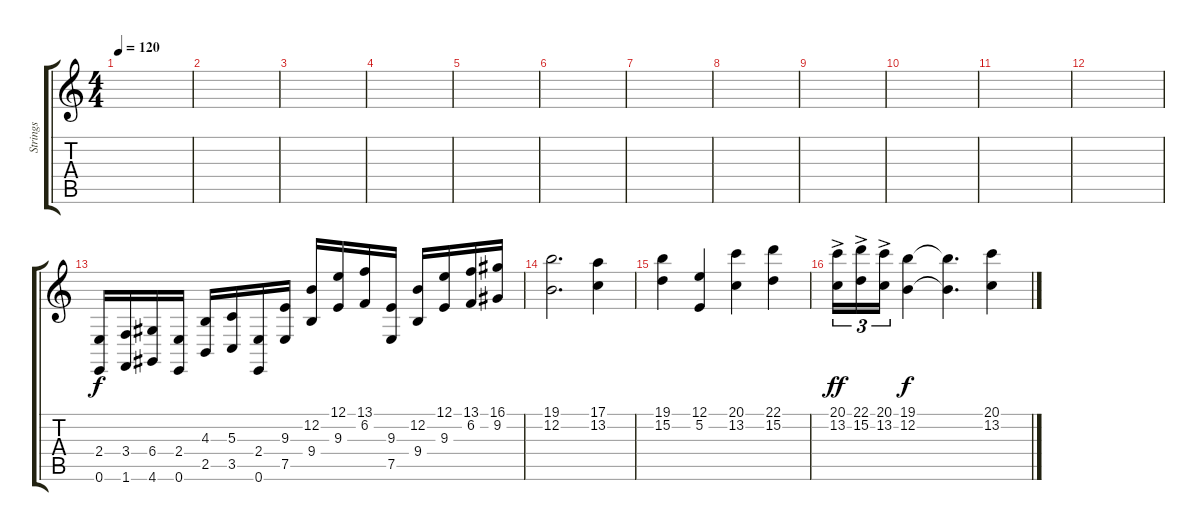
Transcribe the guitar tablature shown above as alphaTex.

\track ("Strings" "Strings") {instrument stringensemble1}
\staff {score tabs}
\tuning (E4 B3 G3 D3 A2 E2) {hide}
\ts (4 4)
\tempo 120
\clef g2
\ks c
|
|
|
|
|
|
|
|
|
|
|
|
(2.4 0.6).16 (3.4 1.6).16 (6.4 4.6).16 (2.4 0.6).16 (4.3 2.5).16 (5.3 3.5).16 (2.4 0.6).16 (9.3 7.5).16 (12.2 9.4).16 (12.1 9.3).16 (13.1 6.2).16 (9.3 7.5).16 (12.2 9.4).16 (12.1 9.3).16 (13.1 6.2).16 (16.1 9.2).16 |
(19.1 12.2).2{d} (17.1 13.2).4 |
(19.1 15.2).4 (12.1 5.2).4 (20.1 13.2).4 (22.1 15.2).4 |
(20.1{ac} 13.2{ac}).16{tu (3 2) dy ff} (22.1{ac} 15.2{ac}).16{tu (3 2)} (20.1{ac} 13.2{ac}).16{tu (3 2)} (19.1 12.2).4{dy f} (19.1{t} 12.2{t}).4{d} (20.1 13.2).4
